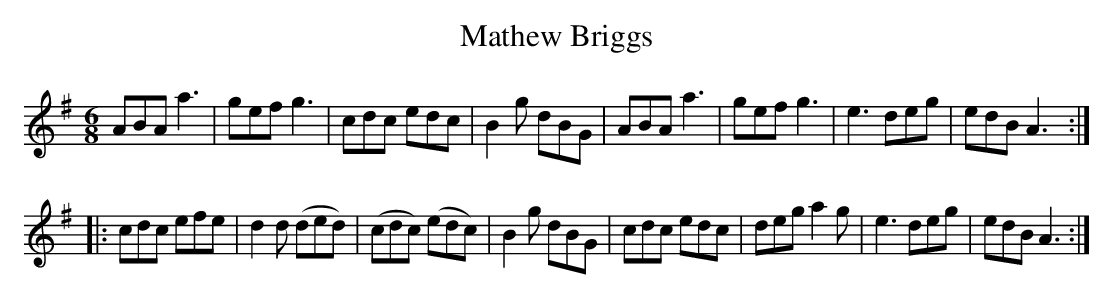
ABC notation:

X:1
T:Mathew Briggs
M:6/8
K:ADor
ABA a3| gef g3| cdc edc| B2g dBG|\
ABA a3| gef g3| e3 deg| edB A3:|
|:cdc efe| d2d (ded)| (cdc) (edc)| B2g dBG|\
cdc edc| deg a2g| e3 deg| edB A3:|
